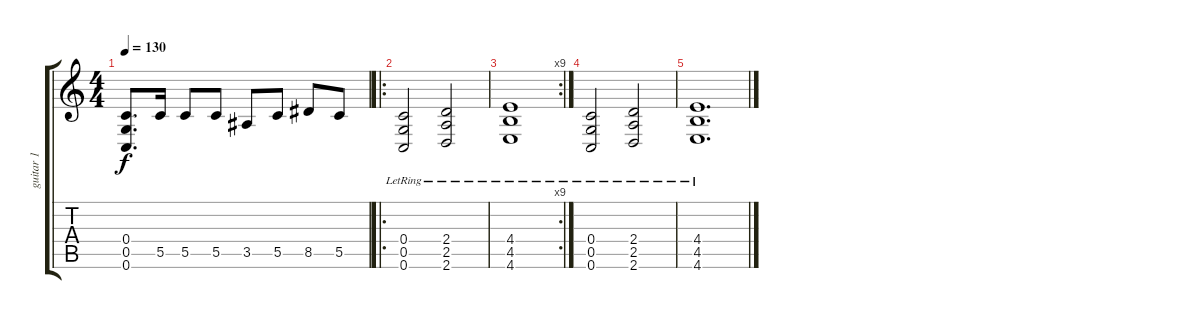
\track ("guitar 1" "guitar 1") {instrument overdrivenguitar}
\staff {score tabs}
\tuning (D4 A3 F3 C3 G2 C2) {hide}
\ts (4 4)
\tempo 130
\clef g2
\ks c
(0.4 0.5 0.6).8{d dy f} 5.5.16 5.5.8 5.5.8 3.5.8 5.5.8 8.5.8 5.5.8 |
\ro
(0.4{lr} 0.5{lr} 0.6{lr}).2 (2.4{lr} 2.5{lr} 2.6{lr}).2 |
\rc 9
(4.4{lr} 4.5{lr} 4.6{lr}).1 |
(0.4{lr} 0.5{lr} 0.6{lr}).2 (2.4{lr} 2.5{lr} 2.6{lr}).2 |
(4.4{lr} 4.5{lr} 4.6{lr}).1{d}
